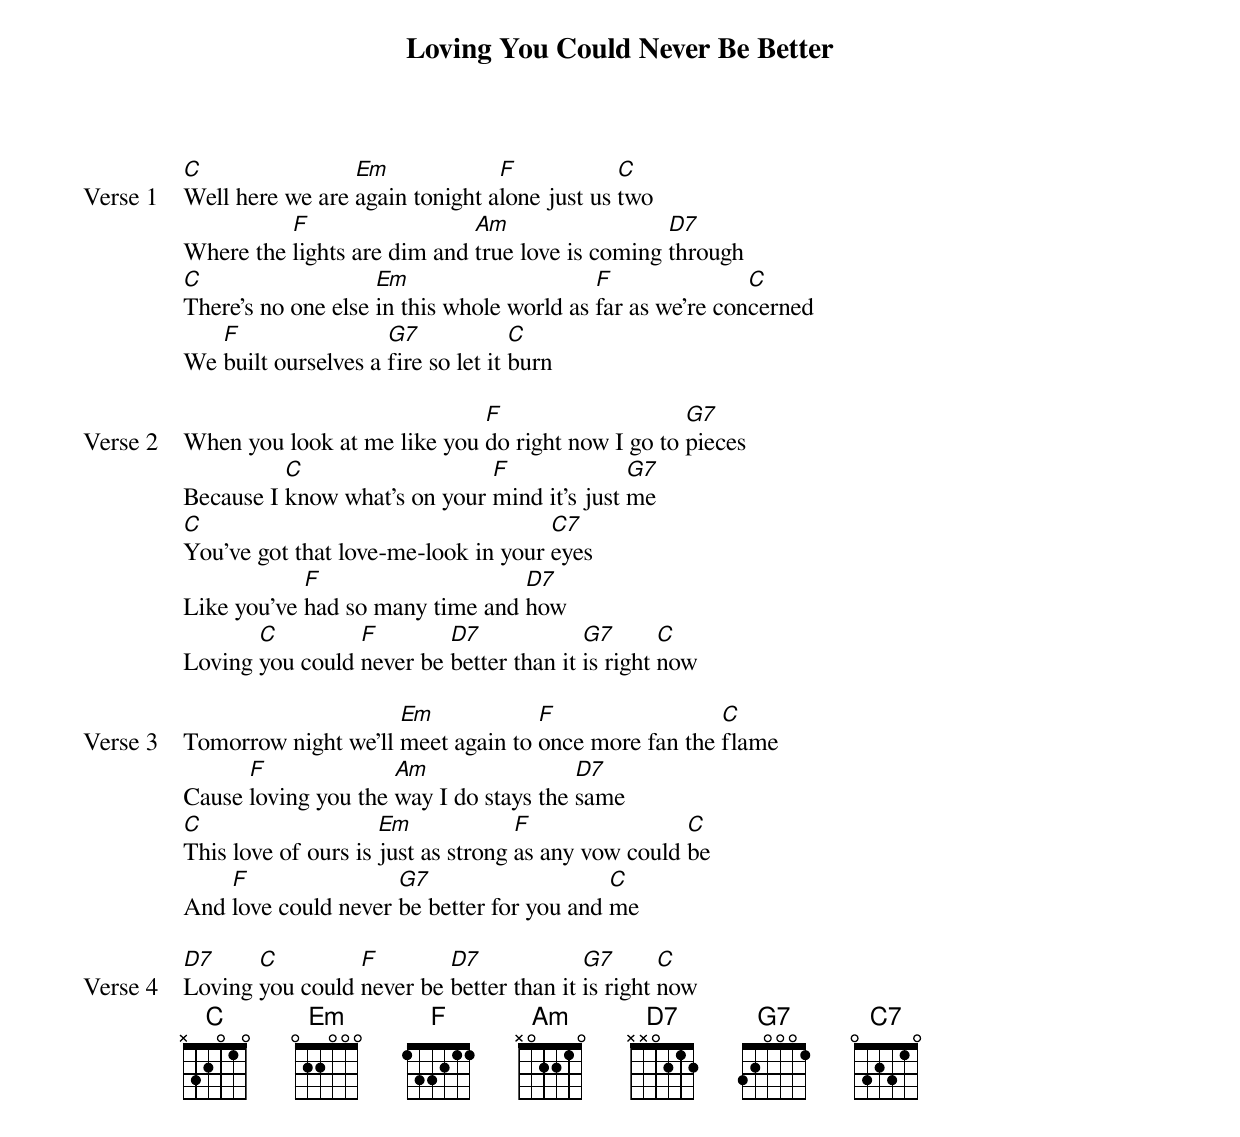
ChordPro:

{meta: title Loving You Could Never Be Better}
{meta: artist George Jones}
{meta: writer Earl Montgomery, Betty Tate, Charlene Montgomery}

{start_of_verse: Verse 1}
[C]Well here we are [Em]again tonight a[F]lone just us [C]two
Where the [F]lights are dim and [Am]true love is coming [D7]through
[C]There's no one else [Em]in this whole world as [F]far as we're con[C]cerned
We [F]built ourselves a [G7]fire so let it [C]burn
{end_of_verse}

{start_of_verse: Verse 2}
When you look at me like you [F]do right now I go to [G7]pieces
Because I [C]know what's on your [F]mind it's just [G7]me
[C]You've got that love-me-look in your [C7]eyes
Like you've [F]had so many time and [D7]how
Loving [C]you could [F]never be [D7]better than it [G7]is right [C]now
{end_of_verse}

{start_of_verse: Verse 3}
Tomorrow night we'll [Em]meet again to [F]once more fan the [C]flame
Cause [F]loving you the [Am]way I do stays the [D7]same
[C]This love of ours is [Em]just as strong [F]as any vow could [C]be
And [F]love could never [G7]be better for you and [C]me
{end_of_verse}

{start_of_verse: Verse 4}
[D7]Loving [C]you could [F]never be [D7]better than it [G7]is right [C]now
{end_of_verse}
